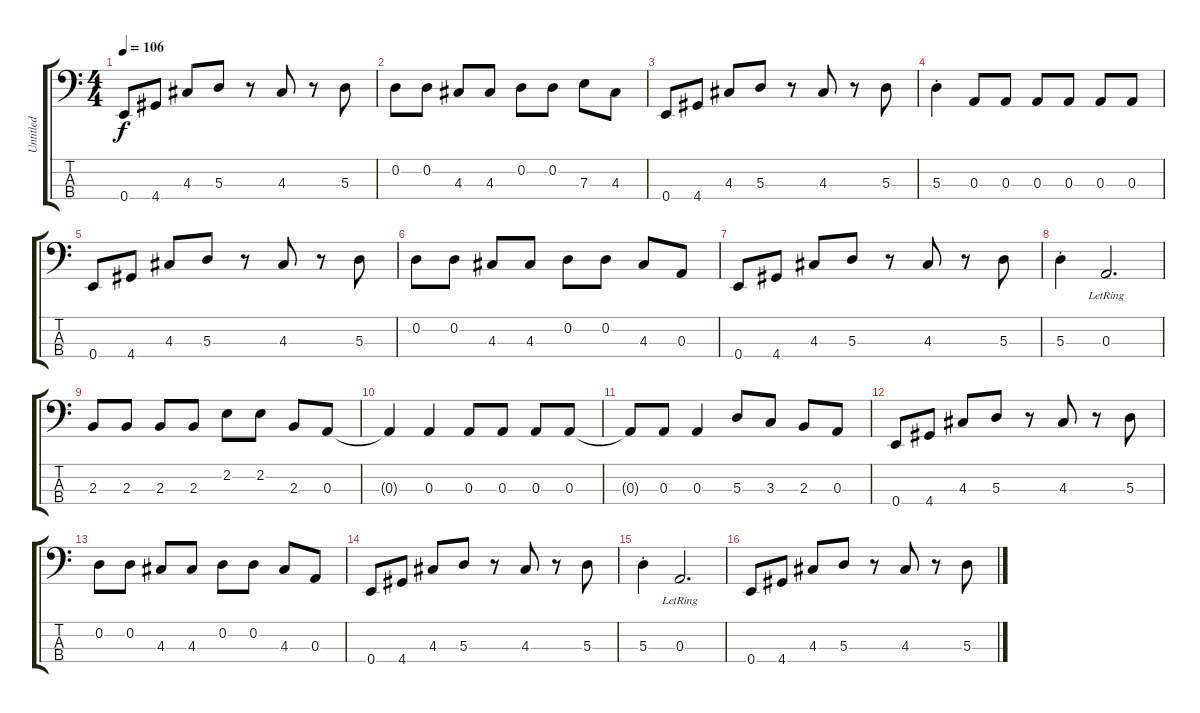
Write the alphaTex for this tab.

\track ("Untitled" "Untitled") {instrument electricbasspick}
\staff {score tabs}
\tuning (G2 D2 A1 E1) {hide}
\ts (4 4)
\tempo 106
\clef f4
\ks c
0.4.8{dy f} 4.4.8 4.3.8 5.3.8 r.8 4.3.8 r.8 5.3.8 |
0.2.8 0.2.8 4.3.8 4.3.8 0.2.8 0.2.8 7.3.8 4.3.8 |
0.4.8 4.4.8 4.3.8 5.3.8 r.8 4.3.8 r.8 5.3.8 |
5.3{st}.4 0.3.8 0.3.8 0.3.8 0.3.8 0.3.8 0.3.8 |
0.4.8 4.4.8 4.3.8 5.3.8 r.8 4.3.8 r.8 5.3.8 |
0.2.8 0.2.8 4.3.8 4.3.8 0.2.8 0.2.8 4.3.8 0.3.8 |
0.4.8 4.4.8 4.3.8 5.3.8 r.8 4.3.8 r.8 5.3.8 |
5.3{st}.4 0.3{lr}.2{d} |
2.3.8 2.3.8 2.3.8 2.3.8 2.2.8 2.2.8 2.3.8 0.3.8 |
0.3{t}.4 0.3.4 0.3.8 0.3.8 0.3.8 0.3.8 |
0.3{t}.8 0.3.8 0.3.4 5.3.8 3.3.8 2.3.8 0.3.8 |
0.4.8 4.4.8 4.3.8 5.3.8 r.8 4.3.8 r.8 5.3.8 |
0.2.8 0.2.8 4.3.8 4.3.8 0.2.8 0.2.8 4.3.8 0.3.8 |
0.4.8 4.4.8 4.3.8 5.3.8 r.8 4.3.8 r.8 5.3.8 |
5.3{st}.4 0.3{lr}.2{d} |
0.4.8 4.4.8 4.3.8 5.3.8 r.8 4.3.8 r.8 5.3.8
